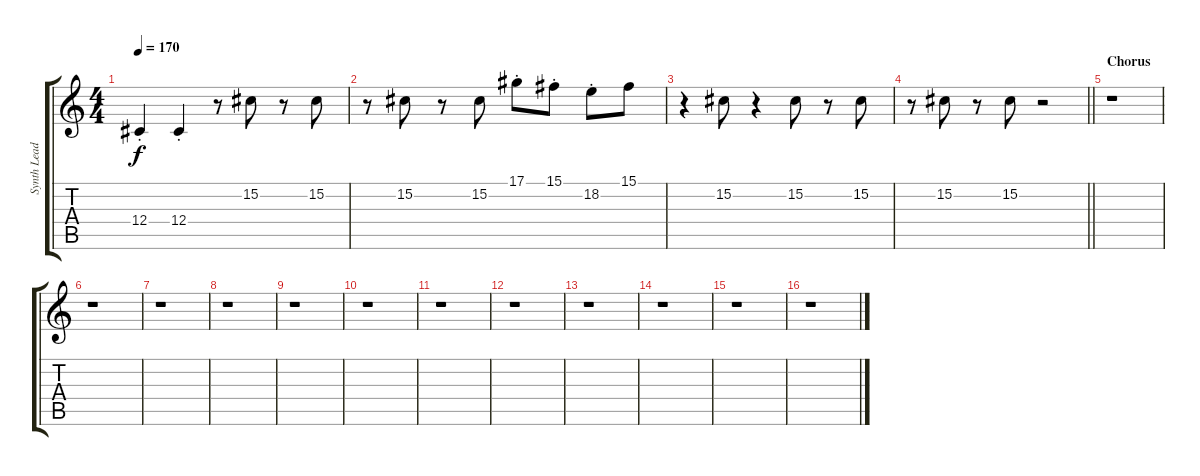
\track ("Synth Lead" "Synth Lead") {instrument lead1square}
\staff {score tabs}
\tuning (Eb4 Bb3 Gb3 Db3 Ab2 Db2) {hide}
\ts (4 4)
\tempo 170
\clef g2
\ks c
12.4{st}.4{dy f volume 13} 12.4{st}.4 r.8 15.2.8 r.8 15.2.8 |
r.8 15.2.8 r.8 15.2.8 17.1{st}.8 15.1{st}.8 18.2{st}.8 15.1.8 |
r.4 15.2.8 r.4 15.2.8 r.8 15.2.8 |
\barLineRight lightlight
r.8 15.2.8 r.8 15.2.8 r.2 |
\section ("" "Chorus")
r.1 |
r.1 |
r.1 |
r.1 |
r.1 |
r.1 |
r.1 |
r.1 |
r.1 |
r.1 |
r.1 |
r.1
